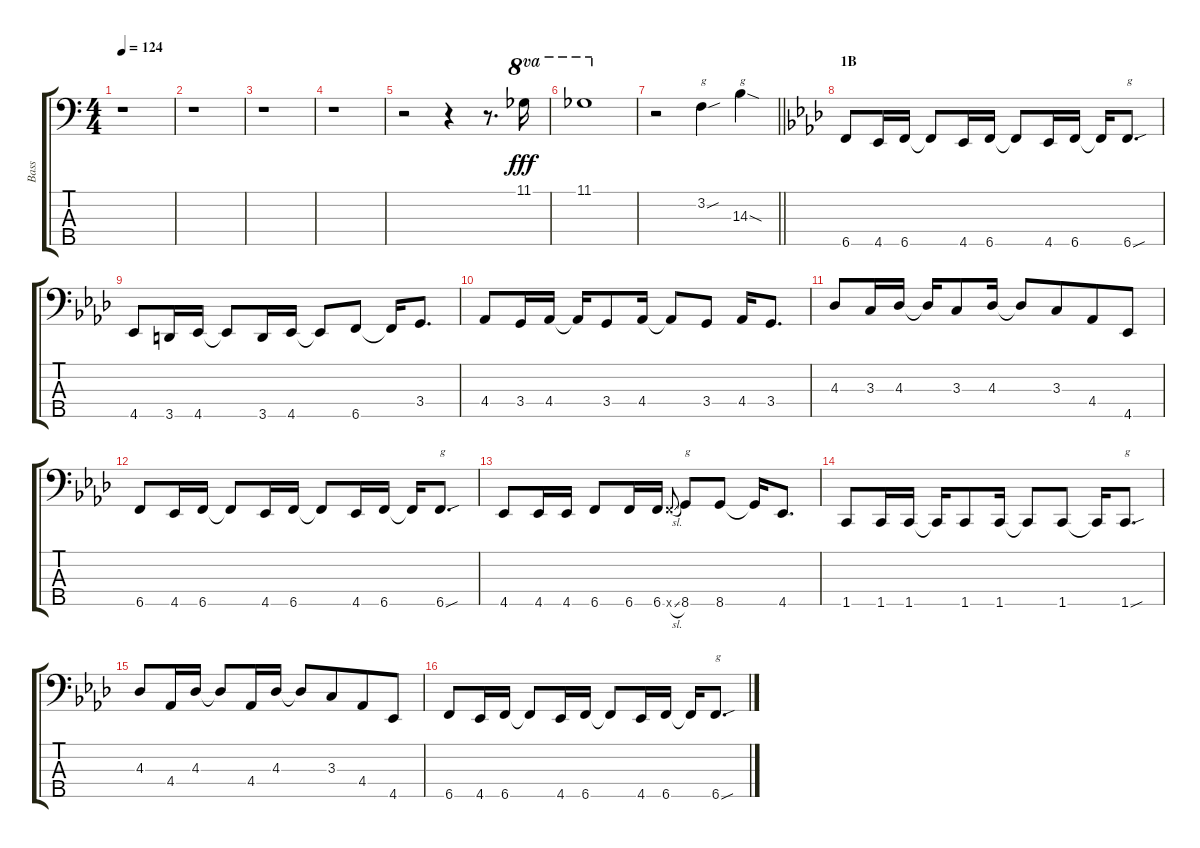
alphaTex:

\track ("Bass" "Bass") {solo instrument electricbasspick}
\staff {score tabs}
\tuning (G2 D2 A1 E1 B0) {hide}
\ts (4 4)
\tempo 124
\clef f4
\ks c
r.1{dy fff} |
r.1 |
r.1 |
r.1 |
r.2 r.4 r.8{d} 11.1{acc b}.16{ot 8va} |
11.1{acc b}.1{ot 8va} |
\barLineRight lightlight
r.2 3.2{sou}.4{txt "g"} 14.3{sod}.4{txt "g"} |
\section ("" "1B")
\ks ab
6.5.8 4.5.16 6.5.16 6.5{t}.8 4.5.16 6.5.16 6.5{t}.8 4.5.16 6.5.16 6.5{t}.16 6.5{sou}.8{d txt "g"} |
4.5.8 3.5.16 4.5.16 4.5{t}.8 3.5.16 4.5.16 4.5{t}.8 6.5.8 6.5{t}.16 3.4.8{d} |
4.4.8 3.4.16 4.4.16 4.4{t}.16 3.4.8 4.4.16 4.4{t}.8 3.4.8 4.4.16 3.4.8{d} |
4.3.8 3.3.16 4.3.16 4.3{t}.16 3.3.8 4.3.16 4.3{t}.8 3.3.8{beam merge} 4.4.8 4.5.8 |
6.5.8 4.5.16 6.5.16 6.5{t}.8 4.5.16 6.5.16 6.5{t}.8 4.5.16 6.5.16 6.5{t}.16 6.5{sou}.8{d txt "g"} |
4.5.8 4.5.16 4.5.16 6.5.8 6.5.16 6.5.16 6.5{sl x}.8{gr onbeat} 8.5.8{txt "g"} 8.5.8 8.5{t}.16 4.5.8{d} |
1.5.8 1.5.16 1.5.16 1.5{t}.16 1.5.8 1.5.16 1.5{t}.8 1.5.8 1.5{t}.16 1.5{sou}.8{d txt "g"} |
4.3.8 4.4.16 4.3.16 4.3{t}.8 4.4.16 4.3.16 4.3{t}.8 3.3.8{beam merge} 4.4.8 4.5.8 |
6.5.8 4.5.16 6.5.16 6.5{t}.8 4.5.16 6.5.16 6.5{t}.8 4.5.16 6.5.16 6.5{t}.16 6.5{sou}.8{d txt "g"}
